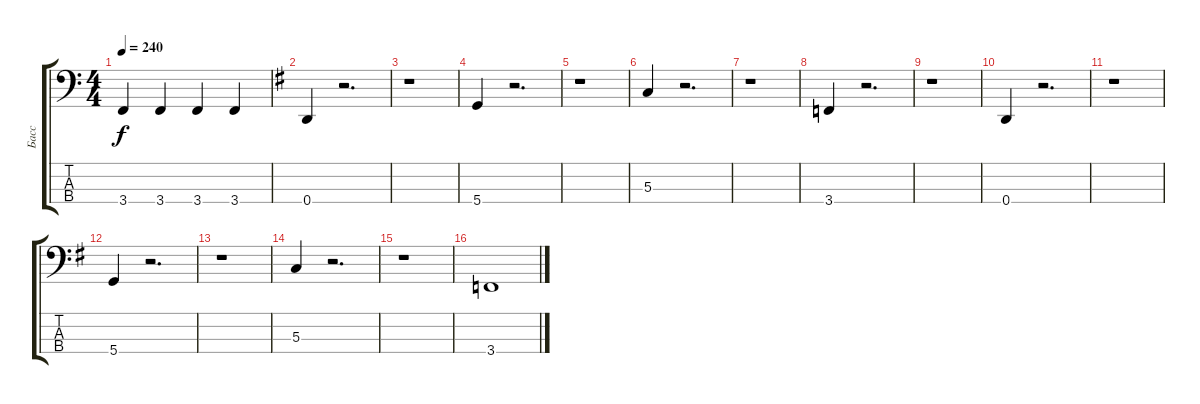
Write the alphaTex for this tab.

\track ("Басс" "Басс") {instrument electricbassfinger}
\staff {score tabs}
\tuning (F2 C2 G1 D1) {hide}
\ts (4 4)
\tempo 240
\clef f4
\ks aminor
3.4.4{dy f} 3.4.4 3.4.4 3.4.4 |
\ks eminor
0.4.4 r.2{d} |
r.1 |
5.4.4 r.2{d} |
r.1 |
5.3.4 r.2{d} |
r.1 |
3.4.4 r.2{d} |
r.1 |
0.4.4 r.2{d} |
r.1 |
5.4.4 r.2{d} |
r.1 |
5.3.4 r.2{d} |
r.1 |
3.4.1
